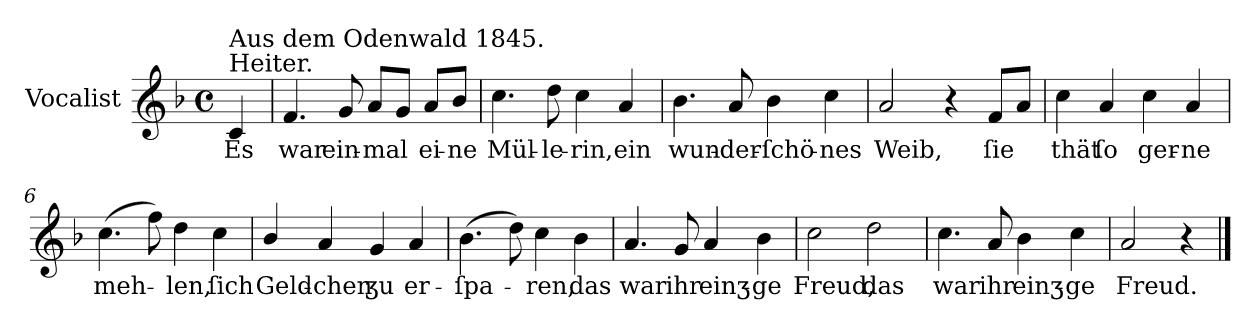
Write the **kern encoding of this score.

**kern	**text
*part1	*part1
*staff1	*staff1
*I"Vocalist	*
*k[b-]	*
*F:	*
*M4/4	*
*met(c)	*
=	=
!LO:TX:a:t=Heiter.	!
!LO:TX:a:t=Aus dem Odenwald 1845.	!
4c	Es
=1	=1
4.f	war
8g	ein-
8aL	-mal
8gJ	.
8aL	ei-
8b-J	-ne
=2	=2
4.cc	Mül-
8dd	-le-
4cc	-rin,
4a	ein
=3	=3
4.b-	wun-
8a	-der-
4b-	-ſchö-
4cc	-nes
=4	=4
2a	Weib,
4r	.
8fL	ſie
8aJ	.
=5	=5
4cc	thät
4a	ſo
4cc	ger-
4a	-ne
=6	=6
(4.cc	meh-
8ff)	.
4dd	-len,
4cc	ſich
=7	=7
4b-/	Geld-
4a	-chen
4g	ʒu
4a	er-
=8	=8
(4.b-	-ſpa-
8dd)	.
4cc	-ren,
4b-	das
=9	=9
4.a	war
8g	ihr
4a	einʒ-
4b-	-ge
=10	=10
2cc	Freud,
2dd	das
=11	=11
4.cc	war
8a	ihr
4b-	einʒ-
4cc	-ge
=12	=12
2a	Freud.
4r	.
==	==
*-	*-
